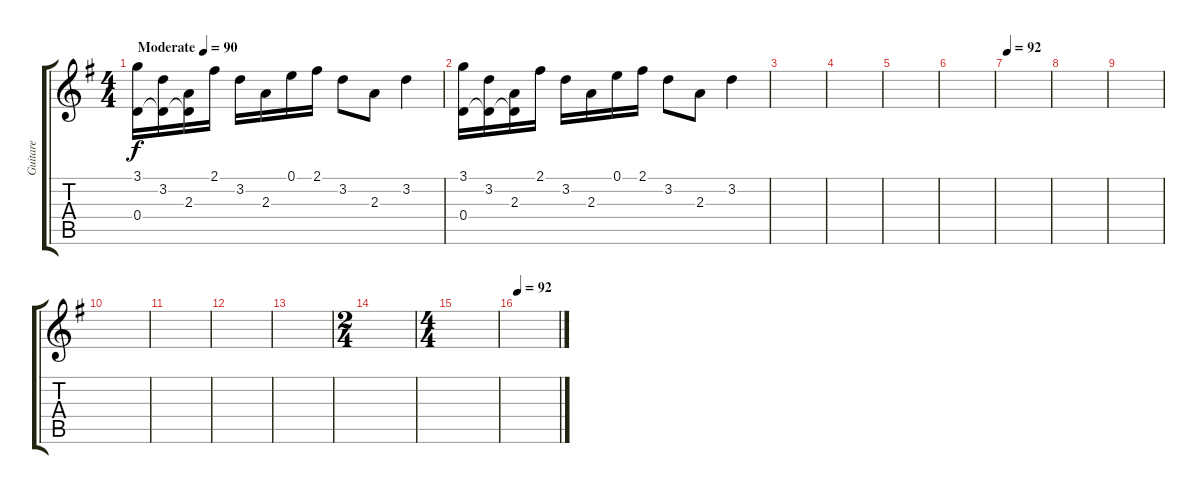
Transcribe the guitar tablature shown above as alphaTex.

\track ("Guitare" "Guitare") {instrument acousticguitarsteel}
\staff {score tabs}
\tuning (E4 B3 G3 D3 A2 E2) {hide}
\ts (4 4)
\tempo (90 "Moderate")
\clef g2
\ks g
(3.1 0.4).16{dy f instrument acousticguitarsteel} (3.2 0.4{t}).16 (2.3 0.4{t}).16 2.1.16 3.2.16 2.3.16 0.1.16 2.1.16 3.2.8 2.3.8 3.2.4 |
(3.1 0.4).16 (3.2 0.4{t}).16 (2.3 0.4{t}).16 2.1.16 3.2.16 2.3.16 0.1.16 2.1.16 3.2.8 2.3.8 3.2.4 |
|
|
|
|
\tempo 92
|
|
|
|
|
|
|
\ts (2 4)
|
\ts (4 4)
|
\tempo 92
